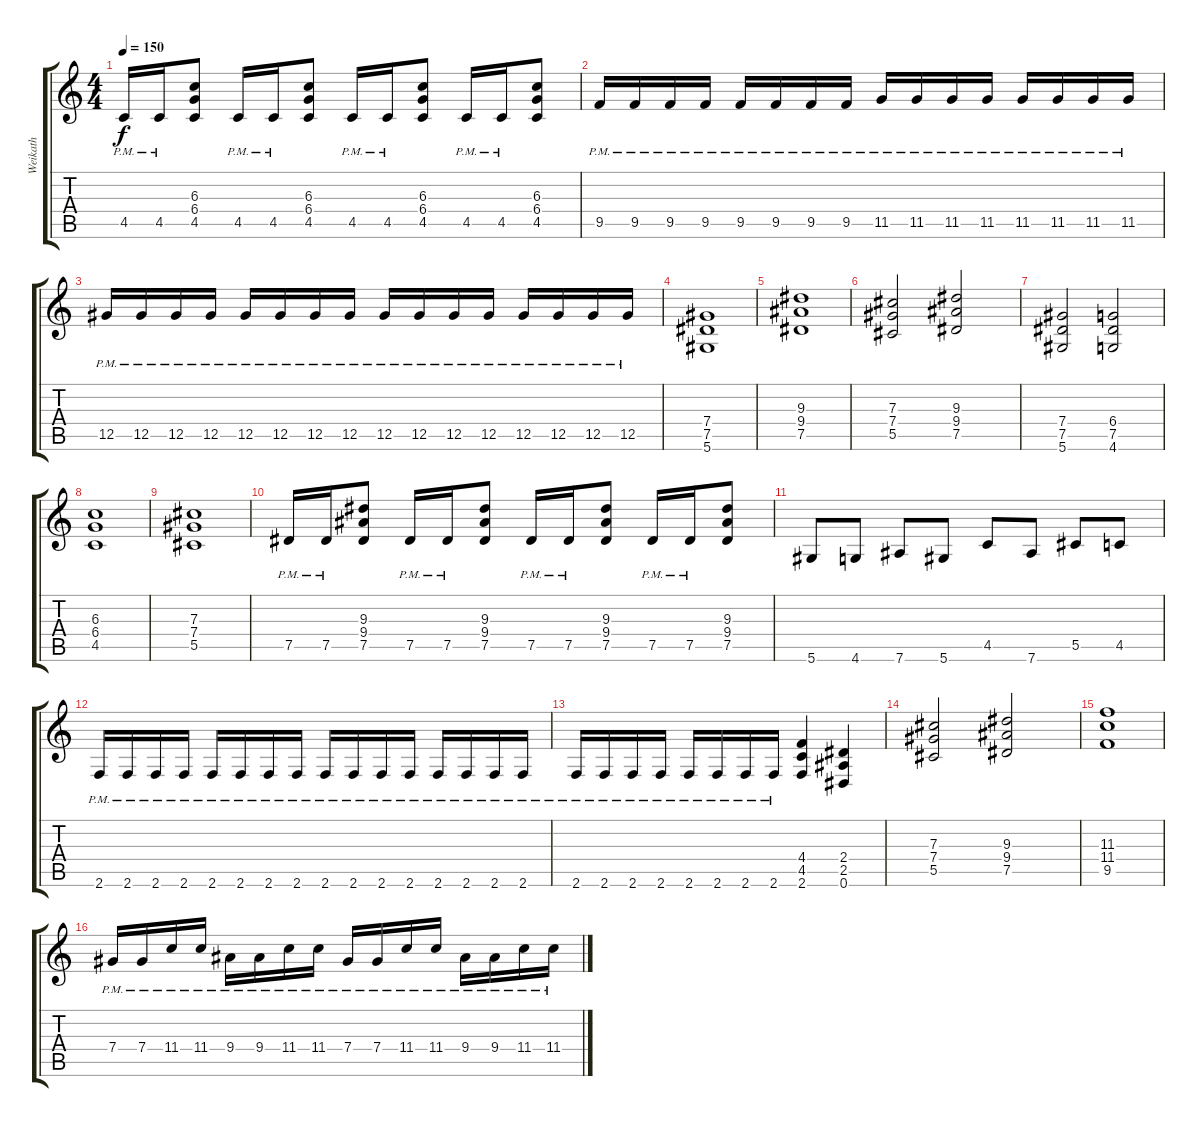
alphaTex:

\track ("Weikath" "Weikath") {instrument distortionguitar}
\staff {score tabs}
\tuning (Eb4 Bb3 Gb3 Db3 Ab2 Eb2) {hide}
\ts (4 4)
\tempo 150
\clef g2
\ks c
4.5{pm}.16{dy f} 4.5{pm}.16 (6.3 6.4 4.5).8 4.5{pm}.16 4.5{pm}.16 (6.3 6.4 4.5).8 4.5{pm}.16 4.5{pm}.16 (6.3 6.4 4.5).8 4.5{pm}.16 4.5{pm}.16 (6.3 6.4 4.5).8 |
9.5{pm}.16 9.5{pm}.16 9.5{pm}.16 9.5{pm}.16 9.5{pm}.16 9.5{pm}.16 9.5{pm}.16 9.5{pm}.16 11.5{pm}.16 11.5{pm}.16 11.5{pm}.16 11.5{pm}.16 11.5{pm}.16 11.5{pm}.16 11.5{pm}.16 11.5{pm}.16 |
12.5{pm}.16 12.5{pm}.16 12.5{pm}.16 12.5{pm}.16 12.5{pm}.16 12.5{pm}.16 12.5{pm}.16 12.5{pm}.16 12.5{pm}.16 12.5{pm}.16 12.5{pm}.16 12.5{pm}.16 12.5{pm}.16 12.5{pm}.16 12.5{pm}.16 12.5{pm}.16 |
(7.4 7.5 5.6).1 |
(9.3 9.4 7.5).1 |
(7.3 7.4 5.5).2 (9.3 9.4 7.5).2 |
(7.4 7.5 5.6).2 (6.4 7.5 4.6).2 |
(6.3 6.4 4.5).1 |
(7.3 7.4 5.5).1 |
7.5{pm}.16 7.5{pm}.16 (9.3 9.4 7.5).8 7.5{pm}.16 7.5{pm}.16 (9.3 9.4 7.5).8 7.5{pm}.16 7.5{pm}.16 (9.3 9.4 7.5).8 7.5{pm}.16 7.5{pm}.16 (9.3 9.4 7.5).8 |
5.6.8 4.6.8 7.6.8 5.6.8 4.5.8 7.6.8 5.5.8 4.5.8 |
2.6{pm}.16 2.6{pm}.16 2.6{pm}.16 2.6{pm}.16 2.6{pm}.16 2.6{pm}.16 2.6{pm}.16 2.6{pm}.16 2.6{pm}.16 2.6{pm}.16 2.6{pm}.16 2.6{pm}.16 2.6{pm}.16 2.6{pm}.16 2.6{pm}.16 2.6{pm}.16 |
2.6{pm}.16 2.6{pm}.16 2.6{pm}.16 2.6{pm}.16 2.6{pm}.16 2.6{pm}.16 2.6{pm}.16 2.6{pm}.16 (4.4 4.5 2.6).4 (2.4 2.5 0.6).4 |
(7.3 7.4 5.5).2 (9.3 9.4 7.5).2 |
(11.3 11.4 9.5).1 |
7.4{pm}.16 7.4{pm}.16 11.4{pm}.16 11.4{pm}.16 9.4{pm}.16 9.4{pm}.16 11.4{pm}.16 11.4{pm}.16 7.4{pm}.16 7.4{pm}.16 11.4{pm}.16 11.4{pm}.16 9.4{pm}.16 9.4{pm}.16 11.4{pm}.16 11.4{pm}.16
